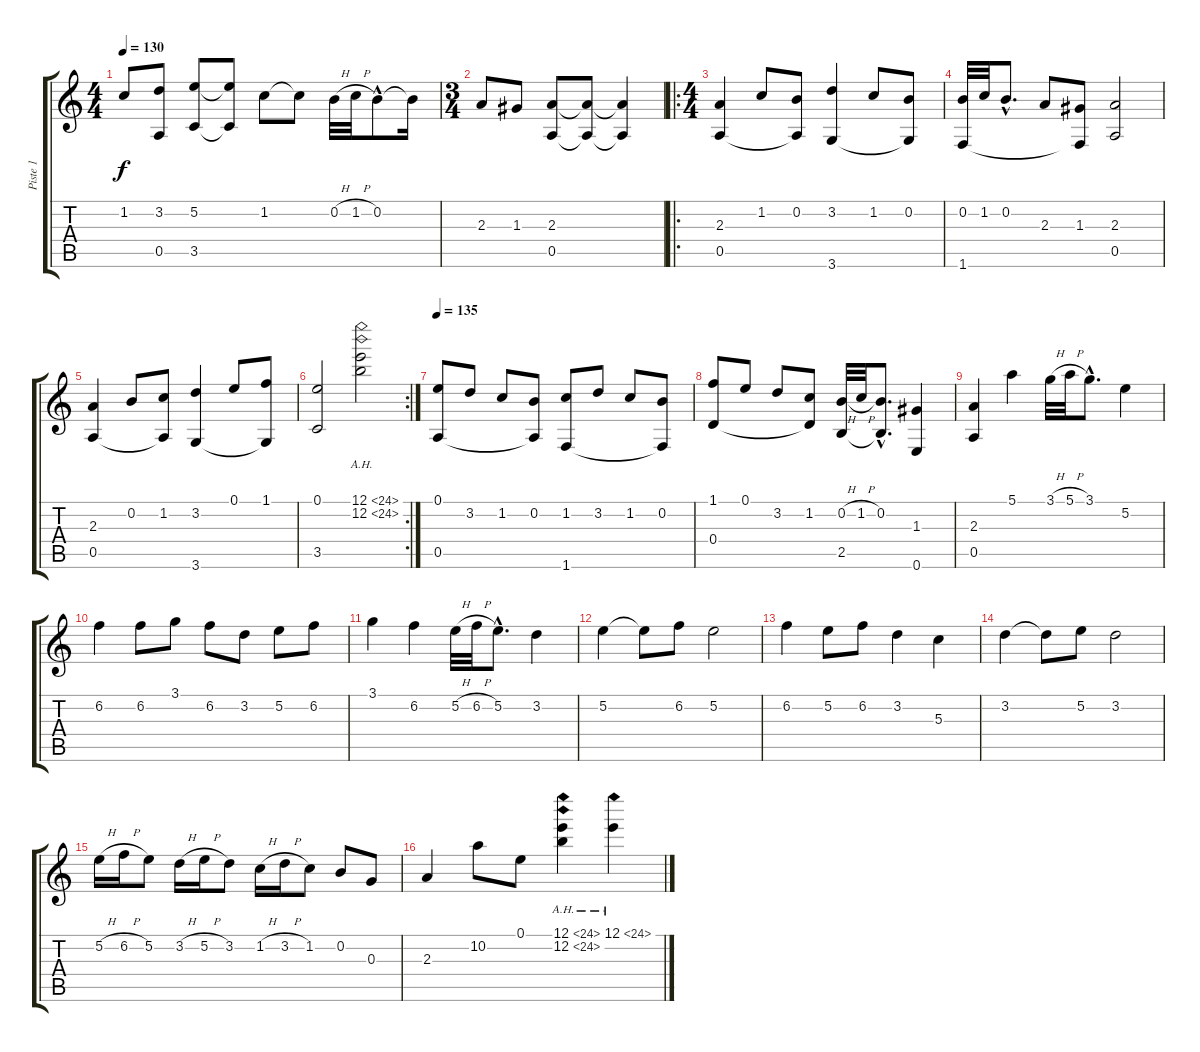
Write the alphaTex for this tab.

\track ("Piste 1" "Piste 1") {instrument acousticguitarsteel}
\staff {score tabs}
\tuning (E4 B3 G3 D3 A2 E2) {hide}
\ts (4 4)
\tempo 130
\clef g2
\ks c
1.2.8{dy f} (3.2 0.5{t}).8 (5.2 3.5).8 (5.2{t} 3.5{t}).8 1.2.8 1.2{t}.8 0.2{h}.32 1.2{h}.32 0.2{hac}.8 0.2{t}.16 |
\ts (3 4)
2.3.8 1.3.8 (2.3 0.5).8 (2.3{t} 0.5{t}).8 (2.3{t} 0.5{t}).4 |
\ro
\ts (4 4)
(2.3 0.5).4 1.2.8 (0.2 0.5{t}).8 (3.2 3.6).4 1.2.8 (0.2 3.6{t}).8 |
(0.2 1.6).32 1.2.32 0.2{hac}.8{d} 2.3.8 (1.3 1.6{t}).8 (2.3 0.5).2 |
(2.3 0.5).4 0.2.8 (1.2 0.5{t}).8 (3.2 3.6).4 0.1.8 (1.1 3.6{t}).8 |
\rc 2
(0.1 3.5).2 (12.1{ah 12} 12.2{ah 12}).2 |
\tempo 135
(0.1 0.5).8 3.2.8 1.2.8 (0.2 0.5{t}).8 (1.2 1.6).8 3.2.8 1.2.8 (0.2 1.6{t}).8 |
(1.1 0.4).8 0.1.8 3.2.8 (1.2 0.4{t}).8 (0.2{h} 2.5).32 1.2{h}.32 (0.2{hac} 2.5{hac t}).8{d} (1.3 0.6).4 |
(2.3 0.5).4 5.1.4 3.1{h}.32 5.1{h}.32 3.1{hac}.8{d} 5.2.4 |
6.2.4 6.2.8 3.1.8 6.2.8 3.2.8 5.2.8 6.2.8 |
3.1.4 6.2.4 5.2{h}.32 6.2{h}.32 5.2{hac}.8{d} 3.2.4 |
5.2.4 5.2{t}.8 6.2.8 5.2.2 |
6.2.4 5.2.8 6.2.8 3.2.4 5.3.4 |
3.2.4 3.2{t}.8 5.2.8 3.2.2 |
5.2{h}.16 6.2{h}.16 5.2.8 3.2{h}.16 5.2{h}.16 3.2.8 1.2{h}.16 3.2{h}.16 1.2.8 0.2.8 0.3.8 |
2.3.4 10.2.8 0.1.8 (12.1{ah 12} 12.2{ah 12}).4 12.1{ah 12}.4
